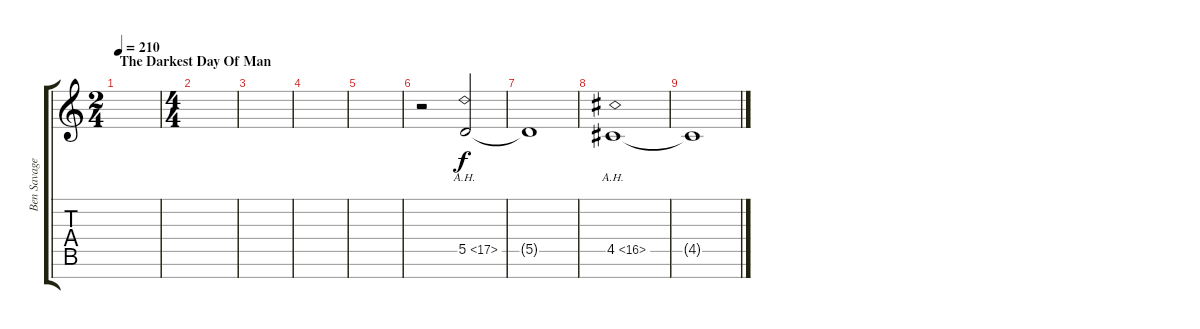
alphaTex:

\track ("Ben Savage (Guitar Harmonics)" "Ben Savage") {instrument distortionguitar}
\staff {score tabs}
\tuning (E4 B3 G3 D3 A2 E2 B1) {hide}
\ts (2 4)
\section ("" "The Darkest Day Of Man")
\tempo 210
\clef g2
\ks c
|
\ts (4 4)
|
|
|
|
r.2 5.5{ah 12}.2 |
5.5{t}.1 |
4.5{ah 12}.1 |
4.5{t}.1
